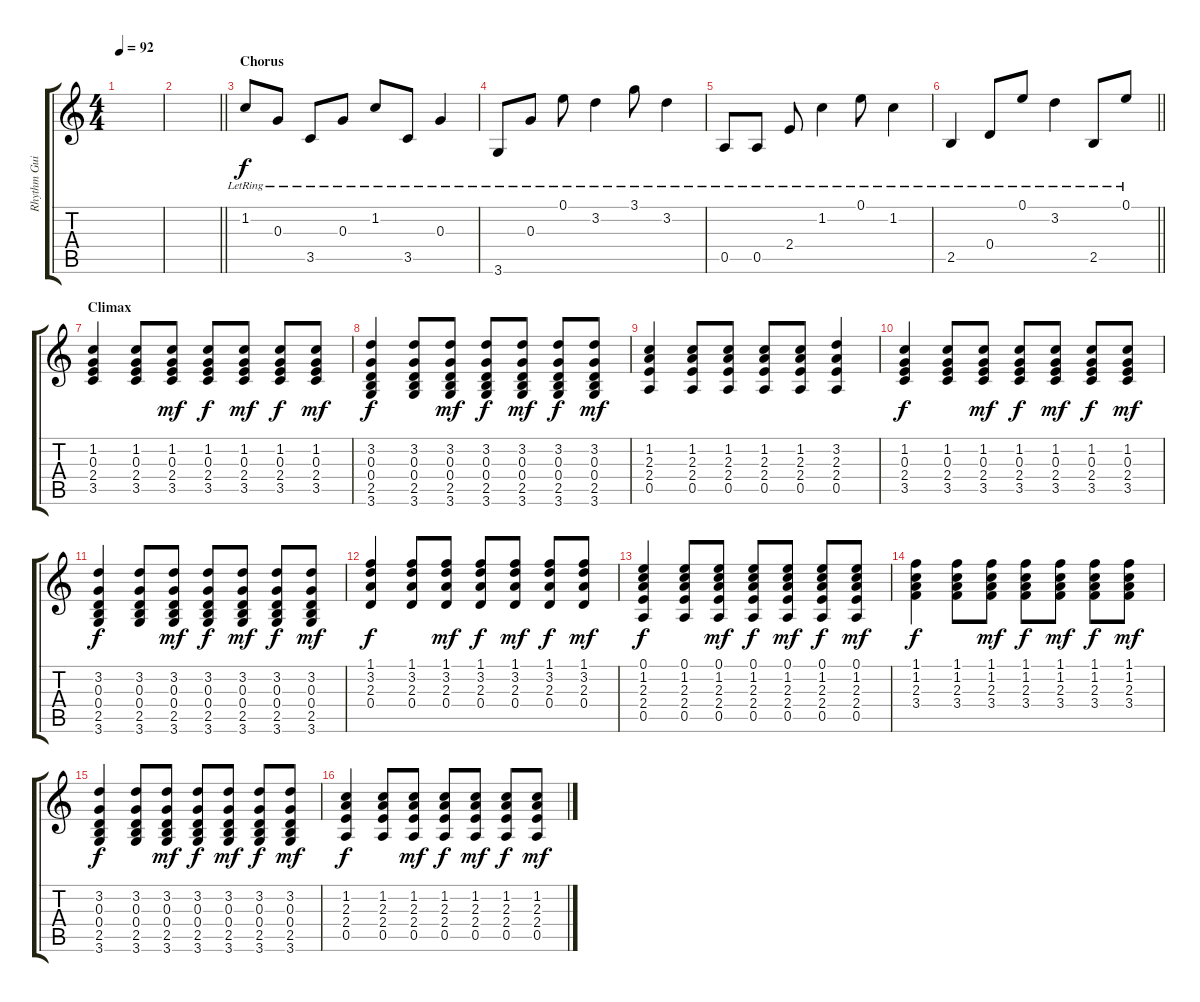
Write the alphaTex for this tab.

\track ("Rhythm Guitar" "Rhythm Gui") {instrument acousticguitarsteel}
\staff {score tabs}
\tuning (E4 B3 G3 D3 A2 E2) {hide}
\ts (4 4)
\tempo 92
\clef g2
\ks c
|
\barLineRight lightlight
|
\section ("" "Chorus")
1.2{lr}.8 0.3{lr}.8 3.5{lr}.8 0.3{lr}.8 1.2{lr}.8 3.5{lr}.8 0.3{lr}.4 |
3.6{lr}.8 0.3{lr}.8 0.1{lr}.8 3.2{lr}.4 3.1{lr}.8 3.2{lr}.4 |
0.5{lr}.8 0.5{lr}.8 2.4{lr}.8 1.2{lr}.4 0.1{lr}.8 1.2{lr}.4 |
\barLineRight lightlight
2.5{lr}.4 0.4{lr}.8 0.1{lr}.8 3.2{lr}.4 2.5{lr}.8 0.1{lr}.8 |
\section ("" "Climax")
(1.2 0.3 2.4 3.5).4 (1.2 0.3 2.4 3.5).8 (1.2 0.3 2.4 3.5).8{dy mf} (1.2 0.3 2.4 3.5).8{dy f} (1.2 0.3 2.4 3.5).8{dy mf} (1.2 0.3 2.4 3.5).8{dy f} (1.2 0.3 2.4 3.5).8{dy mf} |
(3.2 0.3 0.4 2.5 3.6).4{dy f} (3.2 0.3 0.4 2.5 3.6).8 (3.2 0.3 0.4 2.5 3.6).8{dy mf} (3.2 0.3 0.4 2.5 3.6).8{dy f} (3.2 0.3 0.4 2.5 3.6).8{dy mf} (3.2 0.3 0.4 2.5 3.6).8{dy f} (3.2 0.3 0.4 2.5 3.6).8{dy mf} |
(1.2 2.3 2.4 0.5).4 (1.2 2.3 2.4 0.5).8 (1.2 2.3 2.4 0.5).8 (1.2 2.3 2.4 0.5).8 (1.2 2.3 2.4 0.5).8 (3.2 2.3 2.4 0.5).4 |
(1.2 0.3 2.4 3.5).4{dy f} (1.2 0.3 2.4 3.5).8 (1.2 0.3 2.4 3.5).8{dy mf} (1.2 0.3 2.4 3.5).8{dy f} (1.2 0.3 2.4 3.5).8{dy mf} (1.2 0.3 2.4 3.5).8{dy f} (1.2 0.3 2.4 3.5).8{dy mf} |
(3.2 0.3 0.4 2.5 3.6).4{dy f} (3.2 0.3 0.4 2.5 3.6).8 (3.2 0.3 0.4 2.5 3.6).8{dy mf} (3.2 0.3 0.4 2.5 3.6).8{dy f} (3.2 0.3 0.4 2.5 3.6).8{dy mf} (3.2 0.3 0.4 2.5 3.6).8{dy f} (3.2 0.3 0.4 2.5 3.6).8{dy mf} |
(1.1 3.2 2.3 0.4).4{dy f} (1.1 3.2 2.3 0.4).8 (1.1 3.2 2.3 0.4).8{dy mf} (1.1 3.2 2.3 0.4).8{dy f} (1.1 3.2 2.3 0.4).8{dy mf} (1.1 3.2 2.3 0.4).8{dy f} (1.1 3.2 2.3 0.4).8{dy mf} |
(0.1 1.2 2.3 2.4 0.5).4{dy f} (0.1 1.2 2.3 2.4 0.5).8 (0.1 1.2 2.3 2.4 0.5).8{dy mf} (0.1 1.2 2.3 2.4 0.5).8{dy f} (0.1 1.2 2.3 2.4 0.5).8{dy mf} (0.1 1.2 2.3 2.4 0.5).8{dy f} (0.1 1.2 2.3 2.4 0.5).8{dy mf} |
(1.1 1.2 2.3 3.4).4{dy f} (1.1 1.2 2.3 3.4).8 (1.1 1.2 2.3 3.4).8{dy mf} (1.1 1.2 2.3 3.4).8{dy f} (1.1 1.2 2.3 3.4).8{dy mf} (1.1 1.2 2.3 3.4).8{dy f} (1.1 1.2 2.3 3.4).8{dy mf} |
(3.2 0.3 0.4 2.5 3.6).4{dy f} (3.2 0.3 0.4 2.5 3.6).8 (3.2 0.3 0.4 2.5 3.6).8{dy mf} (3.2 0.3 0.4 2.5 3.6).8{dy f} (3.2 0.3 0.4 2.5 3.6).8{dy mf} (3.2 0.3 0.4 2.5 3.6).8{dy f} (3.2 0.3 0.4 2.5 3.6).8{dy mf} |
(1.2 2.3 2.4 0.5).4{dy f} (1.2 2.3 2.4 0.5).8 (1.2 2.3 2.4 0.5).8{dy mf} (1.2 2.3 2.4 0.5).8{dy f} (1.2 2.3 2.4 0.5).8{dy mf} (1.2 2.3 2.4 0.5).8{dy f} (1.2 2.3 2.4 0.5).8{dy mf}
